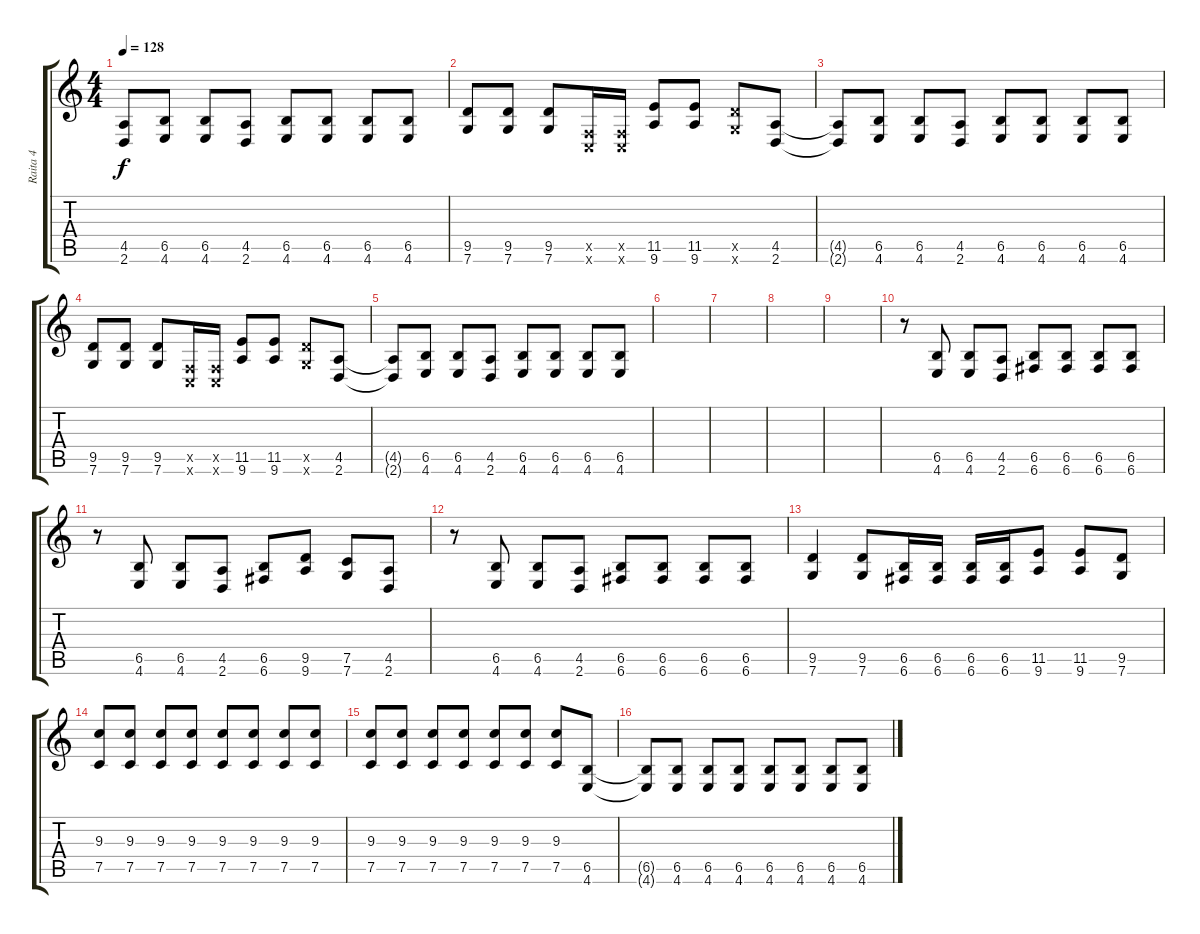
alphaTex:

\track ("Raita 4" "Raita 4") {instrument distortionguitar}
\staff {score tabs}
\tuning (C4 G3 Eb3 Bb2 F2 C2) {hide}
\ts (4 4)
\tempo 128
\clef g2
\ks c
(4.5{t} 2.6{t}).8{dy f} (6.5 4.6).8 (6.5 4.6).8 (4.5 2.6).8 (6.5 4.6).8 (6.5 4.6).8 (6.5 4.6).8 (6.5 4.6).8 |
(9.5 7.6).8 (9.5 7.6).8 (9.5 7.6).8 (0.5{x} 0.6{x}).16 (0.5{x} 0.6{x}).16 (11.5 9.6).8 (11.5 9.6).8 (9.5{x} 7.6{x}).8 (4.5 2.6).8 |
(4.5{t} 2.6{t}).8 (6.5 4.6).8 (6.5 4.6).8 (4.5 2.6).8 (6.5 4.6).8 (6.5 4.6).8 (6.5 4.6).8 (6.5 4.6).8 |
(9.5 7.6).8 (9.5 7.6).8 (9.5 7.6).8 (0.5{x} 0.6{x}).16 (0.5{x} 0.6{x}).16 (11.5 9.6).8 (11.5 9.6).8 (9.5{x} 7.6{x}).8 (4.5 2.6).8 |
(4.5{t} 2.6{t}).8 (6.5 4.6).8 (6.5 4.6).8 (4.5 2.6).8 (6.5 4.6).8 (6.5 4.6).8 (6.5 4.6).8 (6.5 4.6).8 |
|
|
|
|
r.8 (6.5 4.6).8 (6.5 4.6).8 (4.5 2.6).8 (6.5 6.6).8 (6.5 6.6).8 (6.5 6.6).8 (6.5 6.6).8 |
r.8 (6.5 4.6).8 (6.5 4.6).8 (4.5 2.6).8 (6.5 6.6).8 (9.5 9.6).8 (7.5 7.6).8 (4.5 2.6).8 |
r.8 (6.5 4.6).8 (6.5 4.6).8 (4.5 2.6).8 (6.5 6.6).8 (6.5 6.6).8 (6.5 6.6).8 (6.5 6.6).8 |
(9.5 7.6).4 (9.5 7.6).8 (6.5 6.6).16 (6.5 6.6).16 (6.5 6.6).16 (6.5 6.6).16 (11.5 9.6).8 (11.5 9.6).8 (9.5 7.6).8 |
(9.3 7.5).8 (9.3 7.5).8 (9.3 7.5).8 (9.3 7.5).8 (9.3 7.5).8 (9.3 7.5).8 (9.3 7.5).8 (9.3 7.5).8 |
(9.3 7.5).8 (9.3 7.5).8 (9.3 7.5).8 (9.3 7.5).8 (9.3 7.5).8 (9.3 7.5).8 (9.3 7.5).8 (6.5 4.6).8 |
(6.5{t} 4.6{t}).8 (6.5 4.6).8 (6.5 4.6).8 (6.5 4.6).8 (6.5 4.6).8 (6.5 4.6).8 (6.5 4.6).8 (6.5 4.6).8
